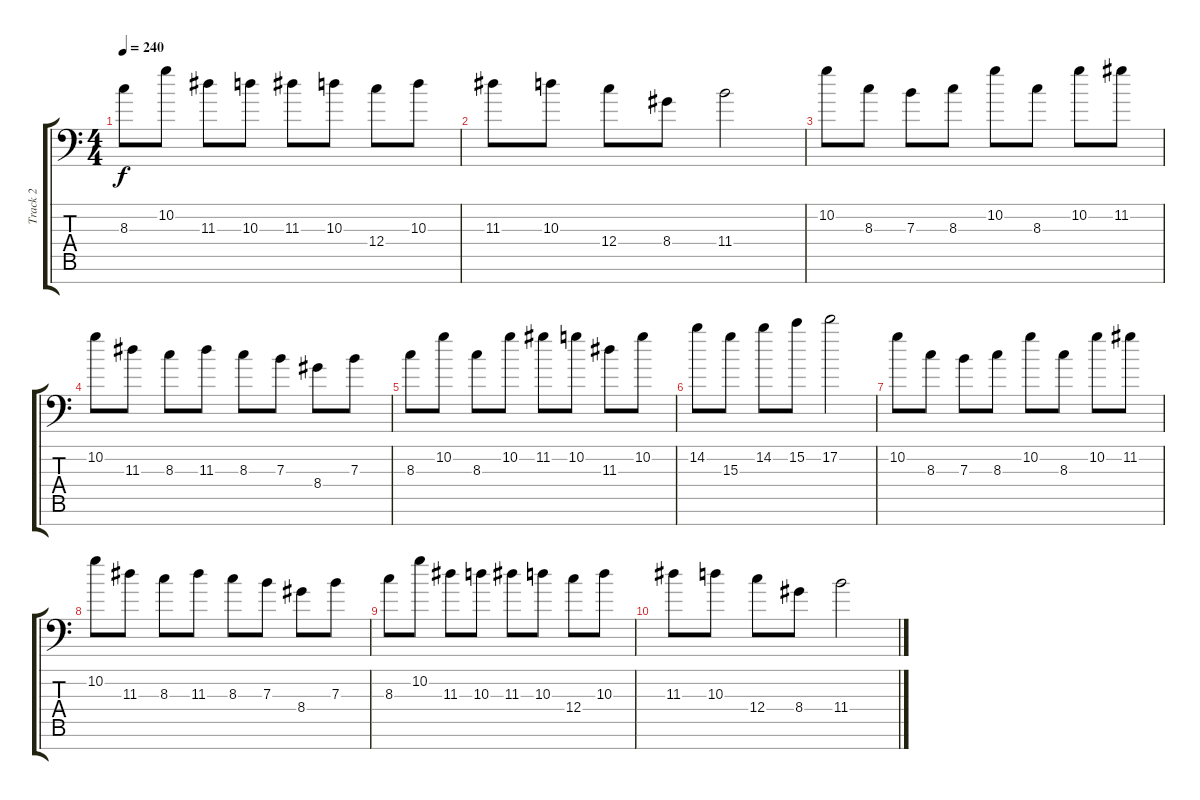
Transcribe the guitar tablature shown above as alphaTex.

\track ("Track 2" "Track 2") {instrument acousticguitarsteel}
\staff {score tabs}
\tuning (D4 A3 E3 C3 G2 D2 G1) {hide}
\ts (4 4)
\tempo 240
\clef f4
\ks c
8.3.8{dy f} 10.2.8 11.3.8 10.3.8 11.3.8 10.3.8 12.4.8 10.3.8 |
11.3.8 10.3.8 12.4.8 8.4.8 11.4.2 |
10.2.8 8.3.8 7.3.8 8.3.8 10.2.8 8.3.8 10.2.8 11.2.8 |
10.2.8 11.3.8 8.3.8 11.3.8 8.3.8 7.3.8 8.4.8 7.3.8 |
8.3.8 10.2.8 8.3.8 10.2.8 11.2.8 10.2.8 11.3.8 10.2.8 |
14.2.8 15.3.8 14.2.8 15.2.8 17.2.2 |
10.2.8 8.3.8 7.3.8 8.3.8 10.2.8 8.3.8 10.2.8 11.2.8 |
10.2.8 11.3.8 8.3.8 11.3.8 8.3.8 7.3.8 8.4.8 7.3.8 |
8.3.8 10.2.8 11.3.8 10.3.8 11.3.8 10.3.8 12.4.8 10.3.8 |
11.3.8 10.3.8 12.4.8 8.4.8 11.4.2
